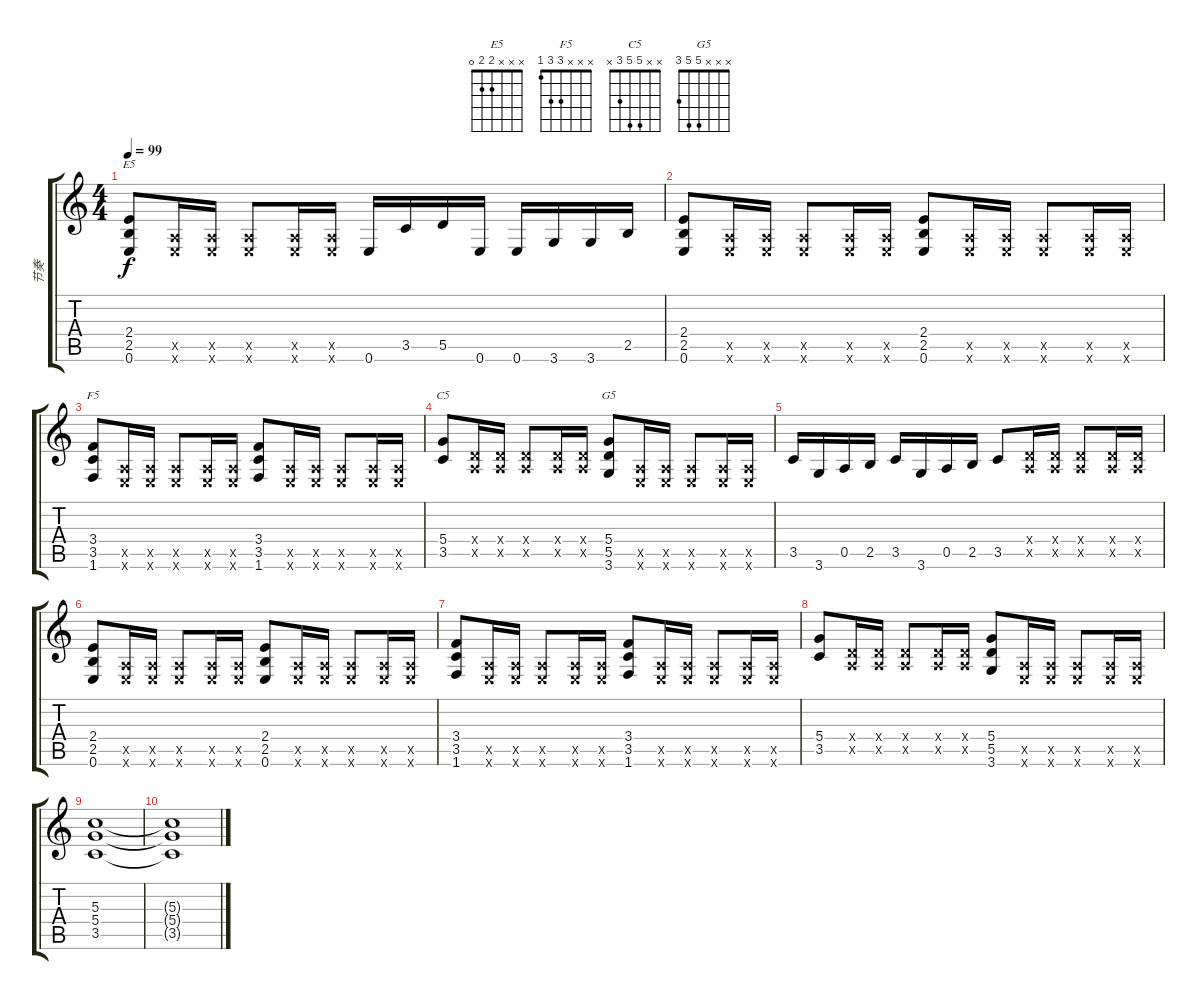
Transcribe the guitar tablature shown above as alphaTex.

\track ("节奏" "节奏") {instrument distortionguitar}
\staff {score tabs}
\tuning (E4 B3 G3 D3 A2 E2) {hide}
\chord ("E5" x x x 2 2 0)
\chord ("F5" x x x 3 3 1)
\chord ("C5" x x 5 5 3 x)
\chord ("G5" x x x 5 5 3)
\ts (4 4)
\tempo 99
\clef g2
\ks c
(2.4 2.5 0.6).8{ch "E5" dy f} (0.5{x} 0.6{x}).16 (0.5{x} 0.6{x}).16 (0.5{x} 0.6{x}).8 (0.5{x} 0.6{x}).16 (0.5{x} 0.6{x}).16 0.6.16 3.5.16 5.5.16 0.6.16 0.6.16 3.6.16 3.6.16 2.5.16 |
(2.4 2.5 0.6).8 (0.5{x} 0.6{x}).16 (0.5{x} 0.6{x}).16 (0.5{x} 0.6{x}).8 (0.5{x} 0.6{x}).16 (0.5{x} 0.6{x}).16 (2.4 2.5 0.6).8 (0.5{x} 0.6{x}).16 (0.5{x} 0.6{x}).16 (0.5{x} 0.6{x}).8 (0.5{x} 0.6{x}).16 (0.5{x} 0.6{x}).16 |
(3.4 3.5 1.6).8{ch "F5"} (0.5{x} 0.6{x}).16 (0.5{x} 0.6{x}).16 (0.5{x} 0.6{x}).8 (0.5{x} 0.6{x}).16 (0.5{x} 0.6{x}).16 (3.4 3.5 1.6).8 (0.5{x} 0.6{x}).16 (0.5{x} 0.6{x}).16 (0.5{x} 0.6{x}).8 (0.5{x} 0.6{x}).16 (0.5{x} 0.6{x}).16 |
(5.4 3.5).8{ch "C5"} (0.4{x} 0.5{x}).16 (0.4{x} 0.5{x}).16 (0.4{x} 0.5{x}).8 (0.4{x} 0.5{x}).16 (0.4{x} 0.5{x}).16 (5.4 5.5 3.6).8{ch "G5"} (0.5{x} 0.6{x}).16 (0.5{x} 0.6{x}).16 (0.5{x} 0.6{x}).8 (0.5{x} 0.6{x}).16 (0.5{x} 0.6{x}).16 |
3.5.16 3.6.16 0.5.16 2.5.16 3.5.16 3.6.16 0.5.16 2.5.16 3.5.8 (0.4{x} 0.5{x}).16 (0.4{x} 0.5{x}).16 (0.4{x} 0.5{x}).8 (0.4{x} 0.5{x}).16 (0.4{x} 0.5{x}).16 |
(2.4 2.5 0.6).8 (0.5{x} 0.6{x}).16 (0.5{x} 0.6{x}).16 (0.5{x} 0.6{x}).8 (0.5{x} 0.6{x}).16 (0.5{x} 0.6{x}).16 (2.4 2.5 0.6).8 (0.5{x} 0.6{x}).16 (0.5{x} 0.6{x}).16 (0.5{x} 0.6{x}).8 (0.5{x} 0.6{x}).16 (0.5{x} 0.6{x}).16 |
(3.4 3.5 1.6).8 (0.5{x} 0.6{x}).16 (0.5{x} 0.6{x}).16 (0.5{x} 0.6{x}).8 (0.5{x} 0.6{x}).16 (0.5{x} 0.6{x}).16 (3.4 3.5 1.6).8 (0.5{x} 0.6{x}).16 (0.5{x} 0.6{x}).16 (0.5{x} 0.6{x}).8 (0.5{x} 0.6{x}).16 (0.5{x} 0.6{x}).16 |
(5.4 3.5).8 (0.4{x} 0.5{x}).16 (0.4{x} 0.5{x}).16 (0.4{x} 0.5{x}).8 (0.4{x} 0.5{x}).16 (0.4{x} 0.5{x}).16 (5.4 5.5 3.6).8 (0.5{x} 0.6{x}).16 (0.5{x} 0.6{x}).16 (0.5{x} 0.6{x}).8 (0.5{x} 0.6{x}).16 (0.5{x} 0.6{x}).16 |
(5.3 5.4 3.5).1 |
(5.3{t} 5.4{t} 3.5{t}).1
